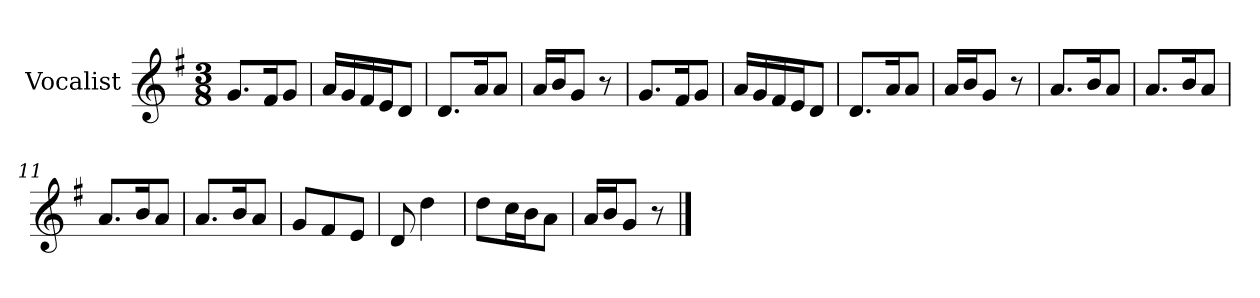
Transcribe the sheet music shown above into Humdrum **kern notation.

**kern
*part1
*staff1
*I"Vocalist
*k[f#]
*G:
*M3/8
=1
8.gL
16f#K
8gJ
=2
16aLL
16g
16f#
16eJ
8dJ
=3
8.dL
16aK
8aJ
=4
16aLL
16bJ
8gJ
8r
=5
8.gL
16f#K
8gJ
=6
16aLL
16g
16f#
16eJ
8dJ
=7
8.dL
16aK
8aJ
=8
16aLL
16bJ
8gJ
8r
=9
8.aL
16bK
8aJ
=10
8.aL
16bK
8aJ
=11
8.aL
16bK
8aJ
=12
8.aL
16bK
8aJ
=13
8gL
8f#
8eJ
=14
8d
4dd
=15
8ddL
16ccL
16bJ
8aJ
=16
16aLL
16bJ
8gJ
8r
==
*-
